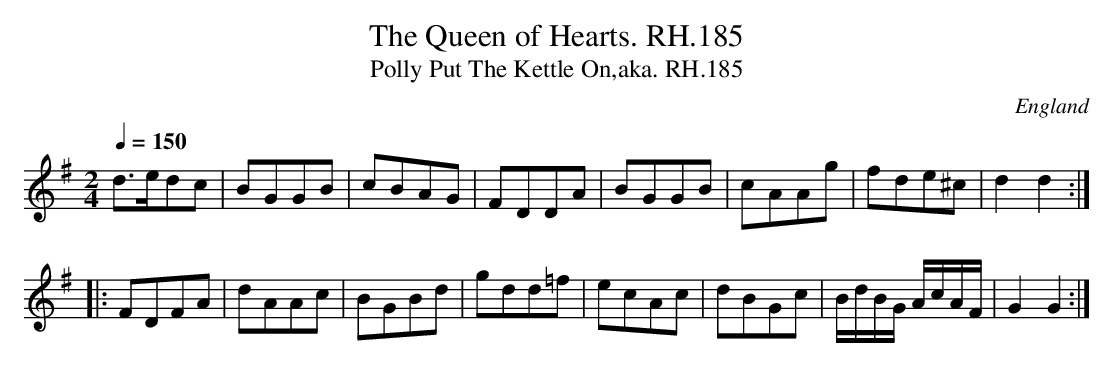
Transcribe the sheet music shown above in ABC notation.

X:1
T:Queen of Hearts. RH.185, The
T:Polly Put The Kettle On,aka. RH.185
O:England
M:2/4
L:1/8
Q:1/4=150
K:G
d>edc|BGGB|cBAG|FDDA|\
BGGB|cAAg|fde^c|d2d2:|
|:FDFA|dAAc|BGBd|gdd=f|\
ecAc|dBGc|B/d/B/G/ A/c/A/F/|G2G2:|
